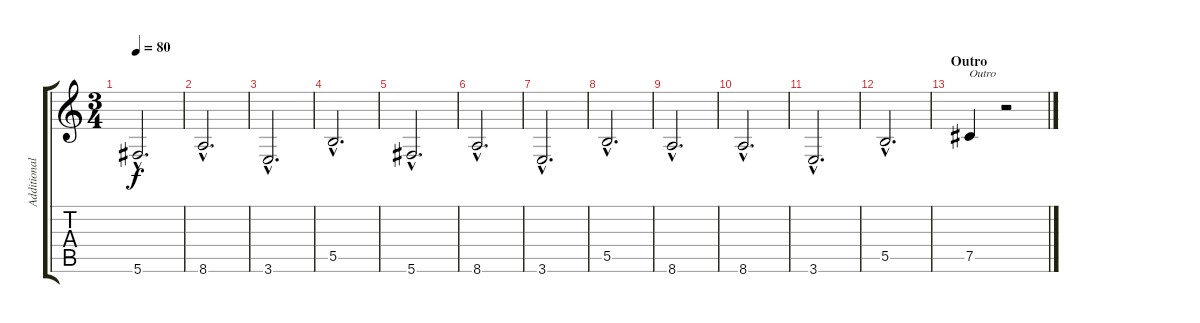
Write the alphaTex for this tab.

\track ("Additional Guitar" "Additional") {instrument distortionguitar}
\staff {score tabs}
\tuning (Db4 Ab3 E3 B2 Gb2 Db2) {hide}
\ts (3 4)
\tempo 80
\clef g2
\ks c
5.6{hac}.2{d dy f} |
8.6{hac}.2{d} |
3.6{hac}.2{d} |
5.5{hac}.2{d} |
5.6{hac}.2{d} |
8.6{hac}.2{d} |
3.6{hac}.2{d} |
5.5{hac}.2{d} |
8.6{hac}.2{d} |
8.6{hac}.2{d} |
3.6{hac}.2{d} |
5.5{hac}.2{d} |
\section ("" "Outro")
7.5.4{txt "Outro"} r.2
